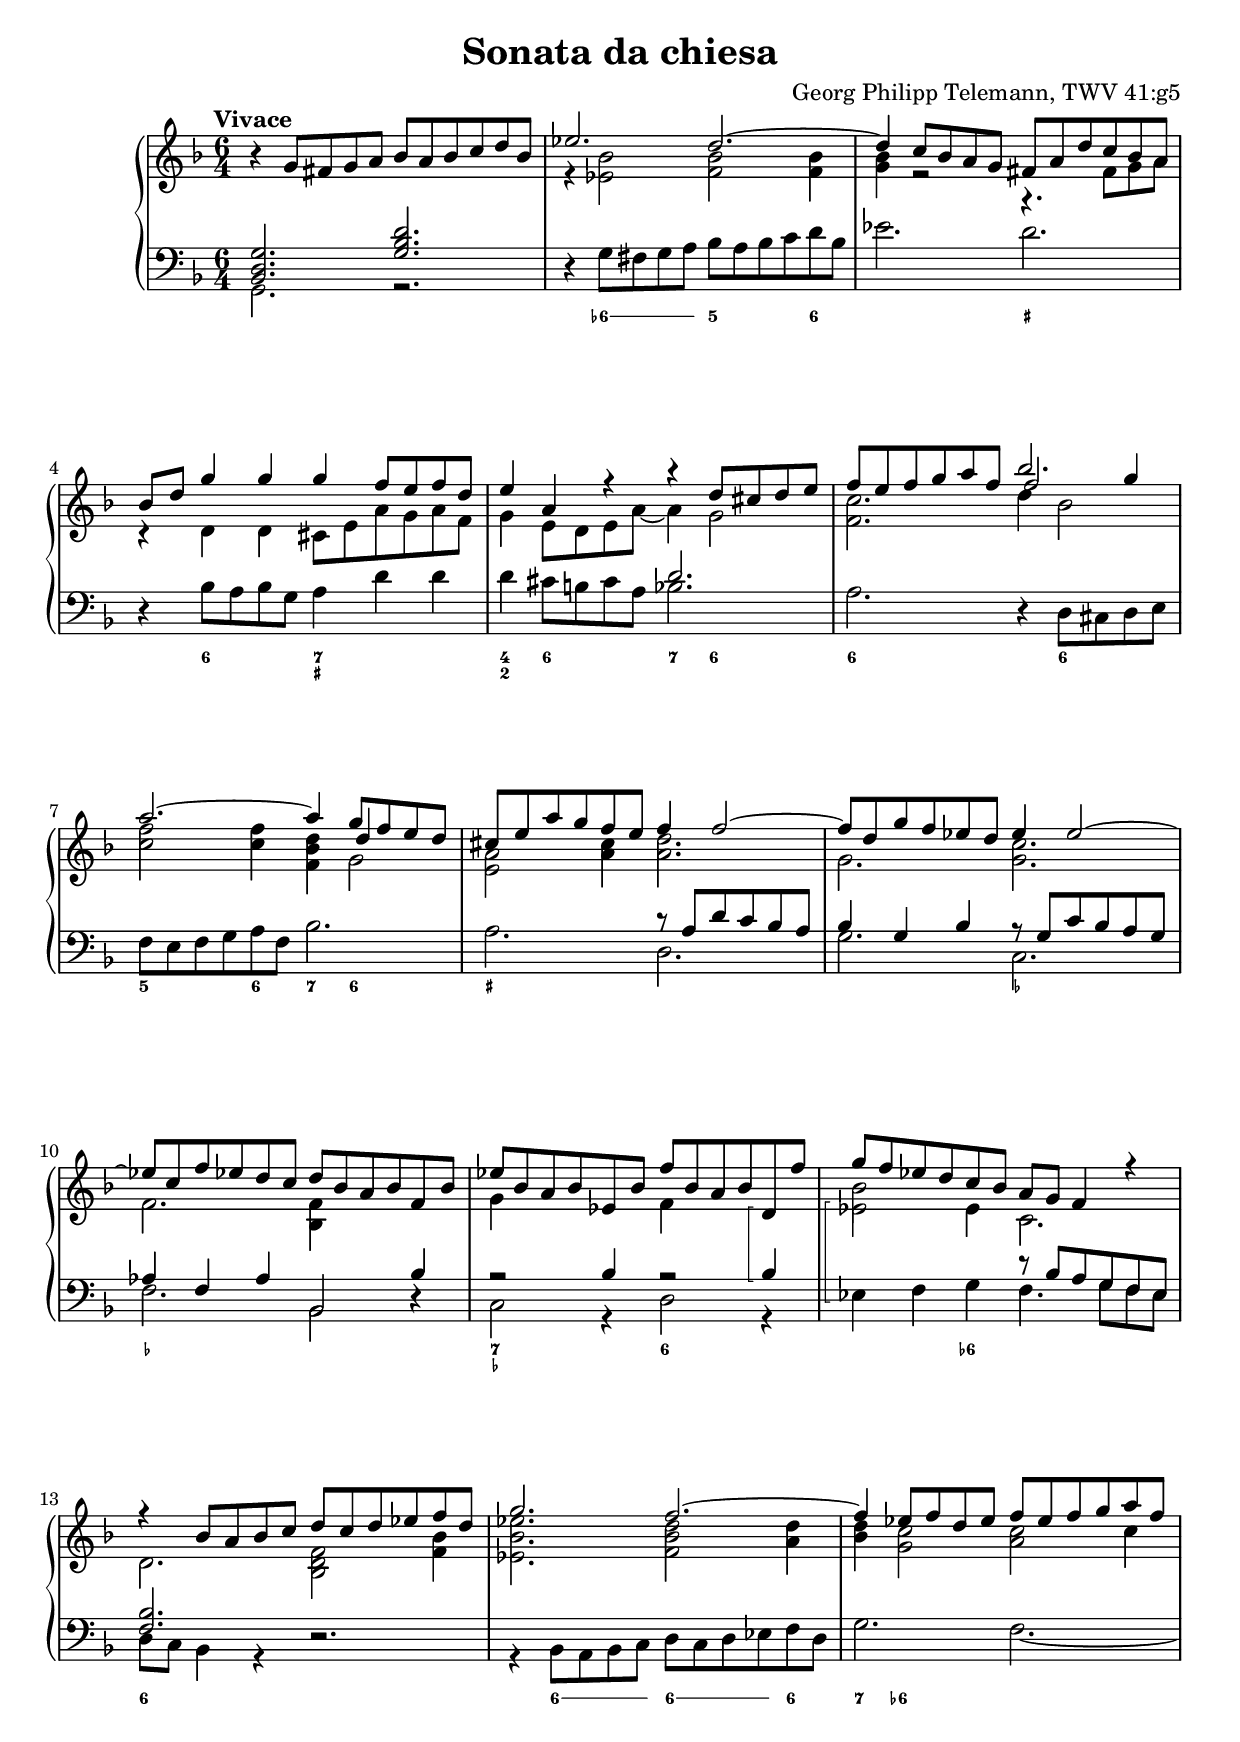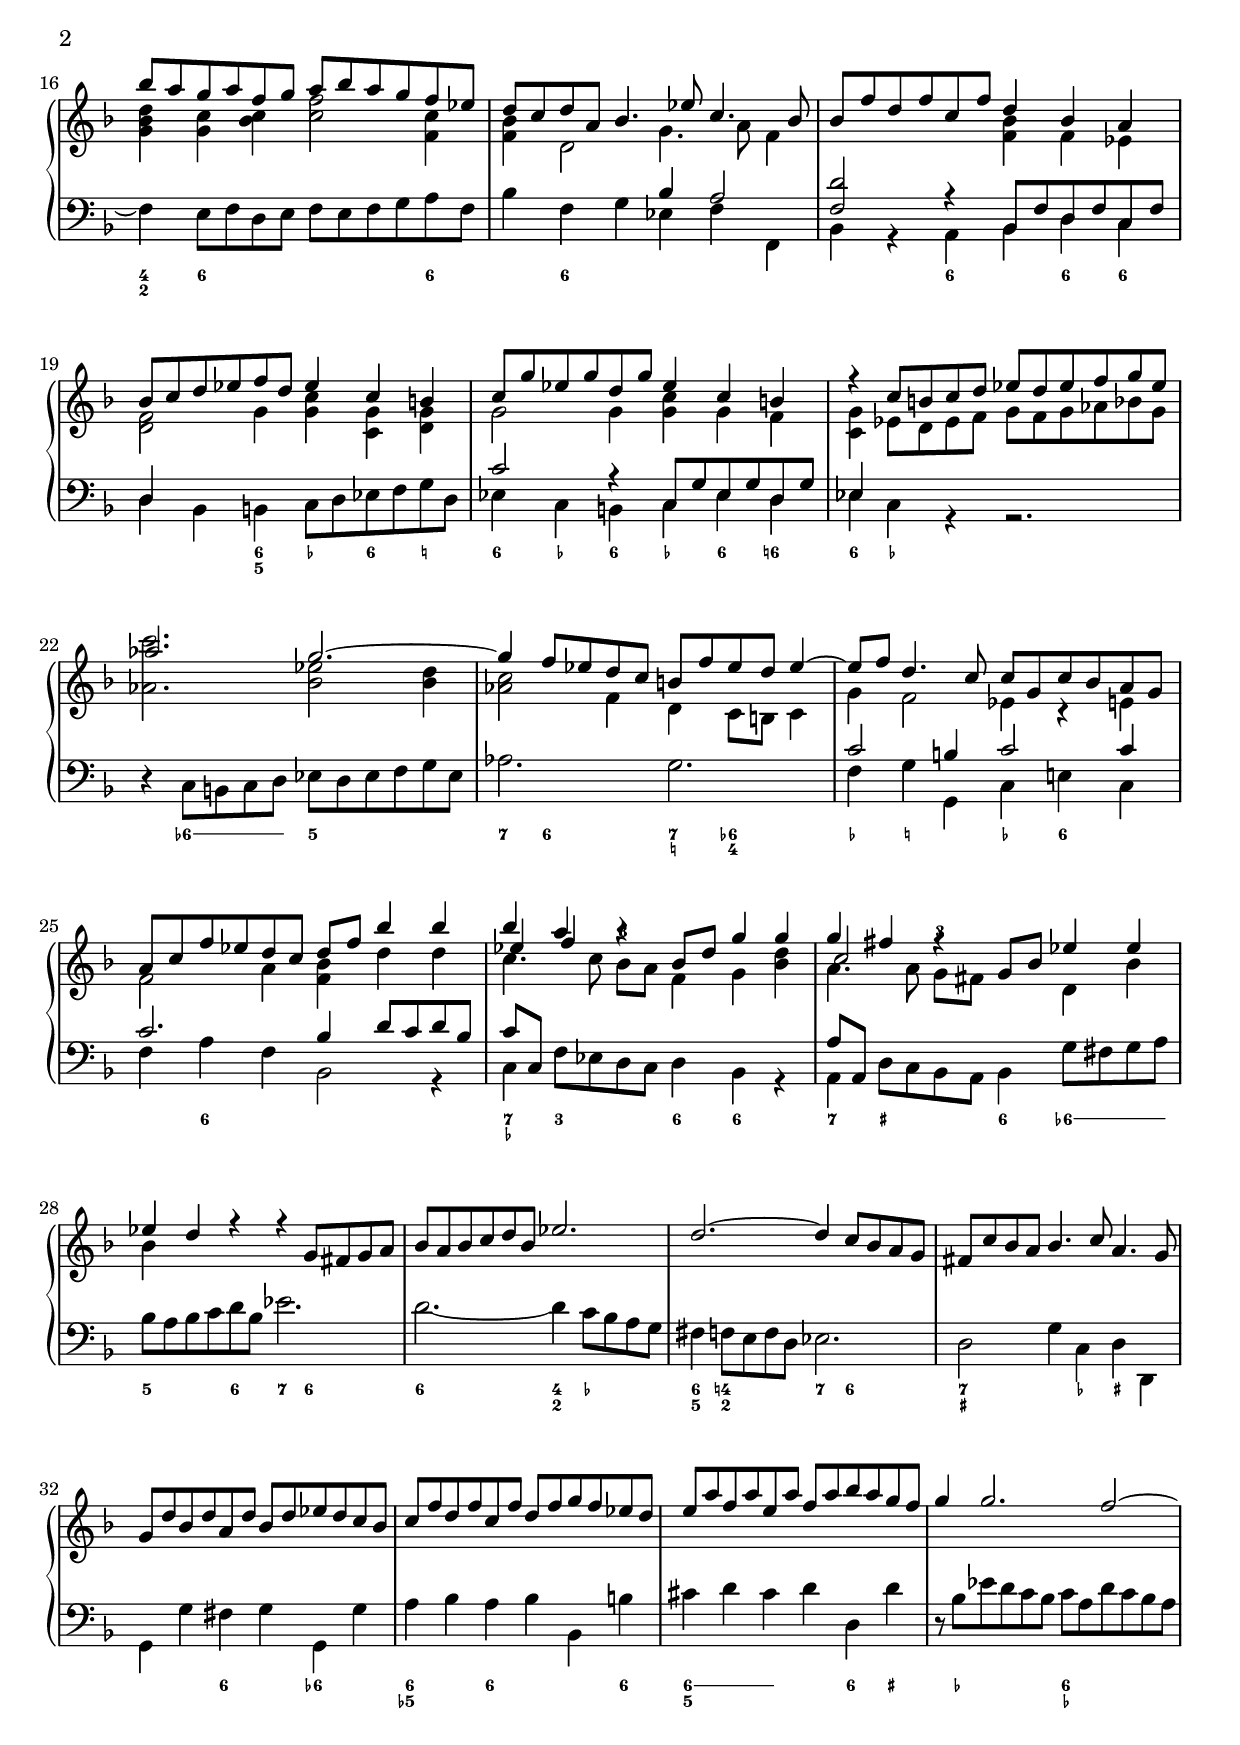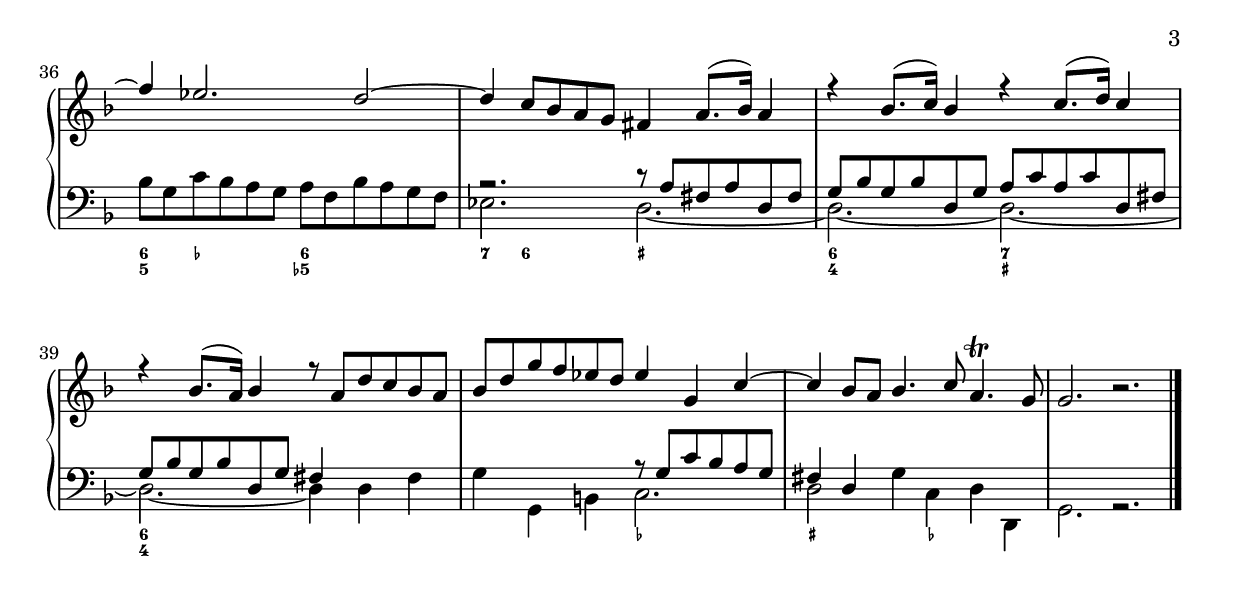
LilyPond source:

\header {
  title = "Sonata da chiesa"
  composer = "Georg Philipp Telemann, TWV 41:g5"
}
global = { \key d \minor \time 6/4 \tempo "Vivace" }

rightOne = { \global 
  b\rest g8 fis g a bes a bes c d bes | es2. d ~ | d4 c8 bes a g fis a d c bes a |
  bes d g4 g g f8 e f d | e4 a, r r d8 cis d e |  f e f g a f bes2. | a ~ a4 g8 f e d |
  cis e a g f e f4 f2 ~| f8 d g f es d es4 es2 ~ | es8 c f es d c d bes a bes f bes |
  es bes a bes es, bes' f' bes, a bes d,\arpeggio f' | g f es d c bes a g f4 r | r bes8 a bes c d c d es f d | g2. f ~ |
  f4 es8 f d es f es f g a f | bes a g a f g a bes a g f es | d c d a bes4. es8 c4. bes8 |
  bes f' d f c f d4 bes a | bes8 c d es f d es4 c b | c8 g' es g d g es4 c b | r4 c8 b c d es d es f g es | 
  as2. g ~ | g4 f8 es d c b f' es d es4 ~ | es8 f d4. c8 c g c bes a g | a c f es d c d f bes4 bes | 
  bes a  r bes,8 d g4 g | g fis r g,8 bes es4 es | es d r r g,8 fis g a | bes a bes c d bes es2. | d ~ d4 c8 bes a g |
  fis c' bes a bes4. c8 a4. g8 | g d' bes d a d bes d es d c bes | c f d f c f d f g f es d |
  e a f a e a f a bes a g f | g4 g2. f2 ~ | f4 es2. d2 ~| d4 c8 bes a g fis4 a8. (bes16) a4 | 
  r4 bes8. (c16) bes4 r4 c8. (d16) c4 | r4 bes8. (a16) bes4 r8 a d c bes a | bes d g f es d es4 g, c~ | 
  c bes8 a bes4. c8 a4.\trill g8| g2. bes\rest \bar "|."
}
rightTwo = {
  s1. | r4 <es bes'>2 <f bes> q4 | <g bes> r2 r4. fis8 g a | r4 d, d cis8 e a g a f | g4 e8 d e a ~ a4 g2 | 
  <f c'>2. << {\voiceThree f'2 g4} \\ { \voiceTwo d4 bes2} >> |<c f>2 q4 <f, bes d>4 
  << {\voiceThree d'4 s4} \\ {g,2} >> | <e a>2 <a cis>4 <a d>2. | g <g c> | f <bes, f'>4 s2 | 
  g'4 s2 f4 s2 | << { \voiceTwo bes2 } \\ { es,\arpeggio} >> es4  c2. | d2. <bes d f>2 <f' bes>4 |
  < es bes' es>2.  <f bes d>2 <a d>4 | <bes d>4 <g c>2 <a c>2 c4 | <g bes d>4 <g c> <bes c> 
  <c f>2 <f, c'>4 | <f bes>4 d2 g4. a8 f4 | s2. <f bes>4 f es | <d f>2 g4 <g c> <c, g'> <d g> |
  g2 g4 <g c> g f | <c g'>4 es8 d es f g f g as bes g | <as c'>2. <bes es>2 <bes d>4 | 
  <as c>2 f4 d4 c8 b c4 | g'4 f2 es4 r e | f2 a4 <f bes> d' d |
  << {\voiceThree es f s} \\ {c4. c8 bes^3 [a] }>> f4 g <bes d> | 
  << {\voiceThree c2 s} \\ {a4. a8 g^3 [fis] }>> d4 bes' bes | 
  
  
}

leftOne = {  
  <bes, d g>2. <g' bes d> | s1. | s | s |  s2. d' | s1. | s |
  s2. r8 a d c bes a | bes4 g bes r8 g c bes a g | as4 f as bes,2 bes'4 | 
  r2 bes4 r2 bes4\arpeggio | 
  s2. r8 bes a g f es | <f bes>2. s | s1. | s | s | s2. bes4 a2 |
  <f d'>2 r4 bes,8 f' d f c f | d4 s2 s2. |  
  c'2 r4 c,8 g' es g d g | es4 s2 s2. | s1. | s | c'2 b4 c2 c4 |
  c2. bes4 d8 c d bes | c c, s4 s1 | a'8 a, s4 s1 |
  s1. | s | s | s | s | s | s | s | s | 
  r2. r8 a' fis a d, fis | g bes g bes d, g a c a c d, fis | g bes g bes d, g fis4 s2 |
  s2. r8 g c bes a g | fis4 d s1 |
}

leftTwo = { \global
  g2. r | d'4\rest g8 fis g a bes a bes c d bes | es2. d | d,4\rest bes'8 a bes g a4 d d | d cis8 b cis a bes2.|
  a d,4\rest d8 cis d e | f e f g a f bes2. | a d, | g c, | f bes,2 d4\rest | c2 r4 d2 r4 | es\arpeggio f g f4. g8 f es |
  d c bes4 r d2.\rest | r4 bes8 a bes c d c d es f d | g2. f2. ~ | f4  e8 f d e f e f g a f | bes4 f g es f f, | 
  bes r a bes d c | d bes b c8 d es f g d | es4 c b c es d | es c r r2. | d4\rest c8 b c d es d es f g es |
  as2. g | f4 g g, c e! c | f a f bes,2 r4 | c4 f8 es d c d4 bes r | a4 d8 c bes a bes4 g'8 fis g a |
  bes  a bes c d bes es2. | d ~ d4 c8 bes a g | fis4 f8 e f d es2. | d2 g4 c, d d, |
  g g' fis g g, g' | a bes a bes bes, b' | cis d cis d d, d' | d,8 \rest bes'8 es d c bes c a d c bes a |
  bes g c bes a g a f bes a g f | es2. d ~ | d ~ d ~| d ~ d4 d fis | g g, b c2. | d2 g4 c, d d, | g2. r
}

numbers = \figuremode { 
  <_>1. <_>4 \bassFigureExtendersOn <6->8 <6-> <6-> <6-> <5>2 <6>4
  <_>2. <_+> <_>4 <6>2 <7 _+>2. <4 2>4 <6>2 <7>4 <6>2 <6\!>1 <6\!>2 | <5>2 <6>4 <7> <6>2 |
  <_+>2. <_>1. <_-\!>2. <_-\!> <_> <7 _-> <6> <_>2 <6->4 <_>2. <6>1. | <_>4 <6>8 <6><6><6><6\!>
  <6><6><6><6\!>4 | <7>4 <6->2 <_>2. | <4 2>4 <6>1 <6\!>4 | <_> <6> <_>1 | <_\!>2 <6>2 <6\!>4 <6\!> |
  <_>2 <6 5>4 <_->4 <6> <_!> | <6> <_-> <6> <_-> <6> <6!> <6> <_->2 <_>2. | 
  <_\!>4 <6->8 <6-> <6-><6-> <5>2. | <7>4 <6>2 <7 _!>4 <6- 4>2 | <_->4 <_!>2 <_->4 <6>2 |
  <_>4 <6>2 <_>2. | <7 _->4 <3>2 <6\!>4 <6\!>2 | <7>4 <_+>2 <6>4 <6->8 <6-> <6-> <6-> | 
  <5>2 <6>4 <7> <6>2 | <6\!>2. <4 2>4 <_->2 | <6 5>4 <4! 2>2 <7>4 <6>2 | <7 _+>2. <_->4 <_+>2 |
  <_>2 <6> <6-> | <6 5-> <6\!>2. <6\!>4 | <6\! 5>2 <6> <6\!>4 <_+> | <_>8 <_-> <_>2 <6 _->2. |
  \bassFigureExtendersOff <6 5>4 <_->2 <6 5->2. | <7>4 <6>2 <_+>2. | <6 4> <7 _+> | <6 4>1. |
  <_>2. <_-> | <_+> <_-> | 
  
}


\score {
    \new PianoStaff \with { midiInstrument = "harpsichord" } <<
	 	\set PianoStaff.connectArpeggios = ##t
  		\override PianoStaff.Arpeggio.stencil = #ly:arpeggio::brew-chord-bracket 
        \new Staff <<
            \new Voice \relative c'' { \voiceOne \rightOne }
            \new Voice \relative a' { \voiceTwo \rightTwo }
        >>
        \new Staff <<
            \new Voice \relative c' { \clef bass \voiceOne \leftOne }
            \new Voice \relative c { \voiceTwo \leftTwo }
        >>
		\new FiguredBass { \numbers } 
    >>
    \layout{} \midi{ \tempo 2. = 70 }
}